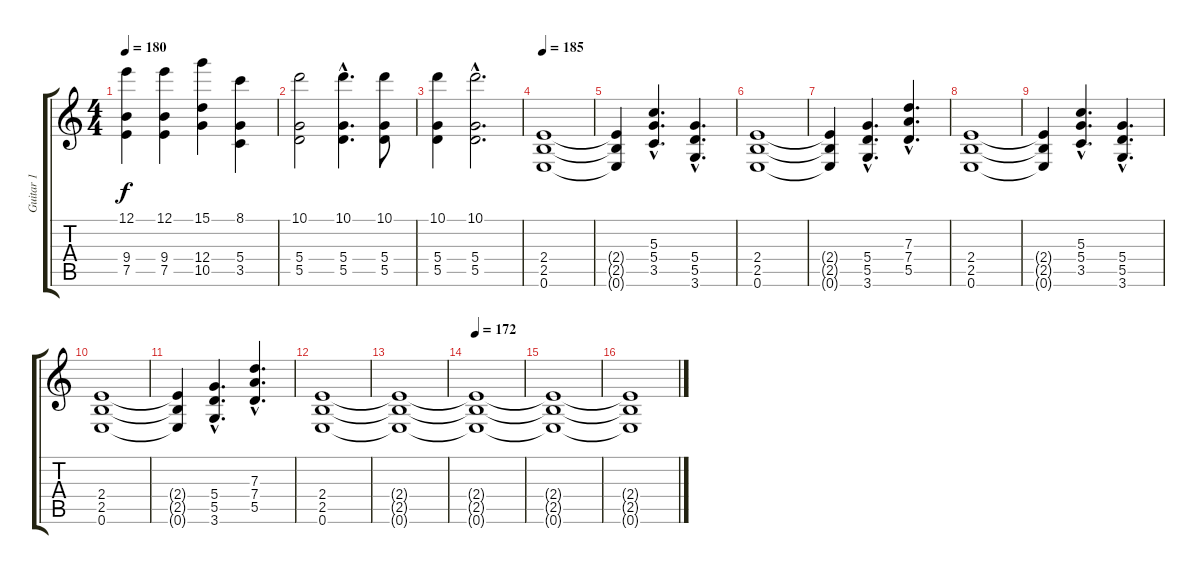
\track ("Guitar 1" "Guitar 1") {instrument distortionguitar}
\staff {score tabs}
\tuning (E4 B3 G3 D3 A2 E2) {hide}
\ts (4 4)
\tempo 180
\clef g2
\ks c
(12.1 9.4 7.5).4{dy f} (12.1 9.4 7.5).4 (15.1 12.4 10.5).4 (8.1 5.4 3.5).4 |
(10.1 5.4 5.5).2 (10.1{hac} 5.4{hac} 5.5{hac}).4{d} (10.1 5.4 5.5).8 |
(10.1 5.4 5.5).4 (10.1{hac} 5.4{hac} 5.5{hac}).2{d} |
\tempo 185
(2.4 2.5 0.6).1 |
(2.4{t} 2.5{t} 0.6{t}).4 (5.3{hac} 5.4{hac} 3.5{hac}).4{d} (5.4{hac} 5.5{hac} 3.6{hac}).4{d} |
(2.4 2.5 0.6).1 |
(2.4{t} 2.5{t} 0.6{t}).4 (5.4{hac} 5.5{hac} 3.6{hac}).4{d} (7.3{hac} 7.4{hac} 5.5{hac}).4{d} |
(2.4 2.5 0.6).1 |
(2.4{t} 2.5{t} 0.6{t}).4 (5.3{hac} 5.4{hac} 3.5{hac}).4{d} (5.4{hac} 5.5{hac} 3.6{hac}).4{d} |
(2.4 2.5 0.6).1 |
(2.4{t} 2.5{t} 0.6{t}).4 (5.4{hac} 5.5{hac} 3.6{hac}).4{d} (7.3{hac} 7.4{hac} 5.5{hac}).4{d} |
(2.4 2.5 0.6).1{volume 10} |
(2.4{t} 2.5{t} 0.6{t}).1 |
\tempo 172
(2.4{t} 2.5{t} 0.6{t}).1 |
(2.4{t} 2.5{t} 0.6{t}).1 |
(2.4{t} 2.5{t} 0.6{t}).1{volume 7}
